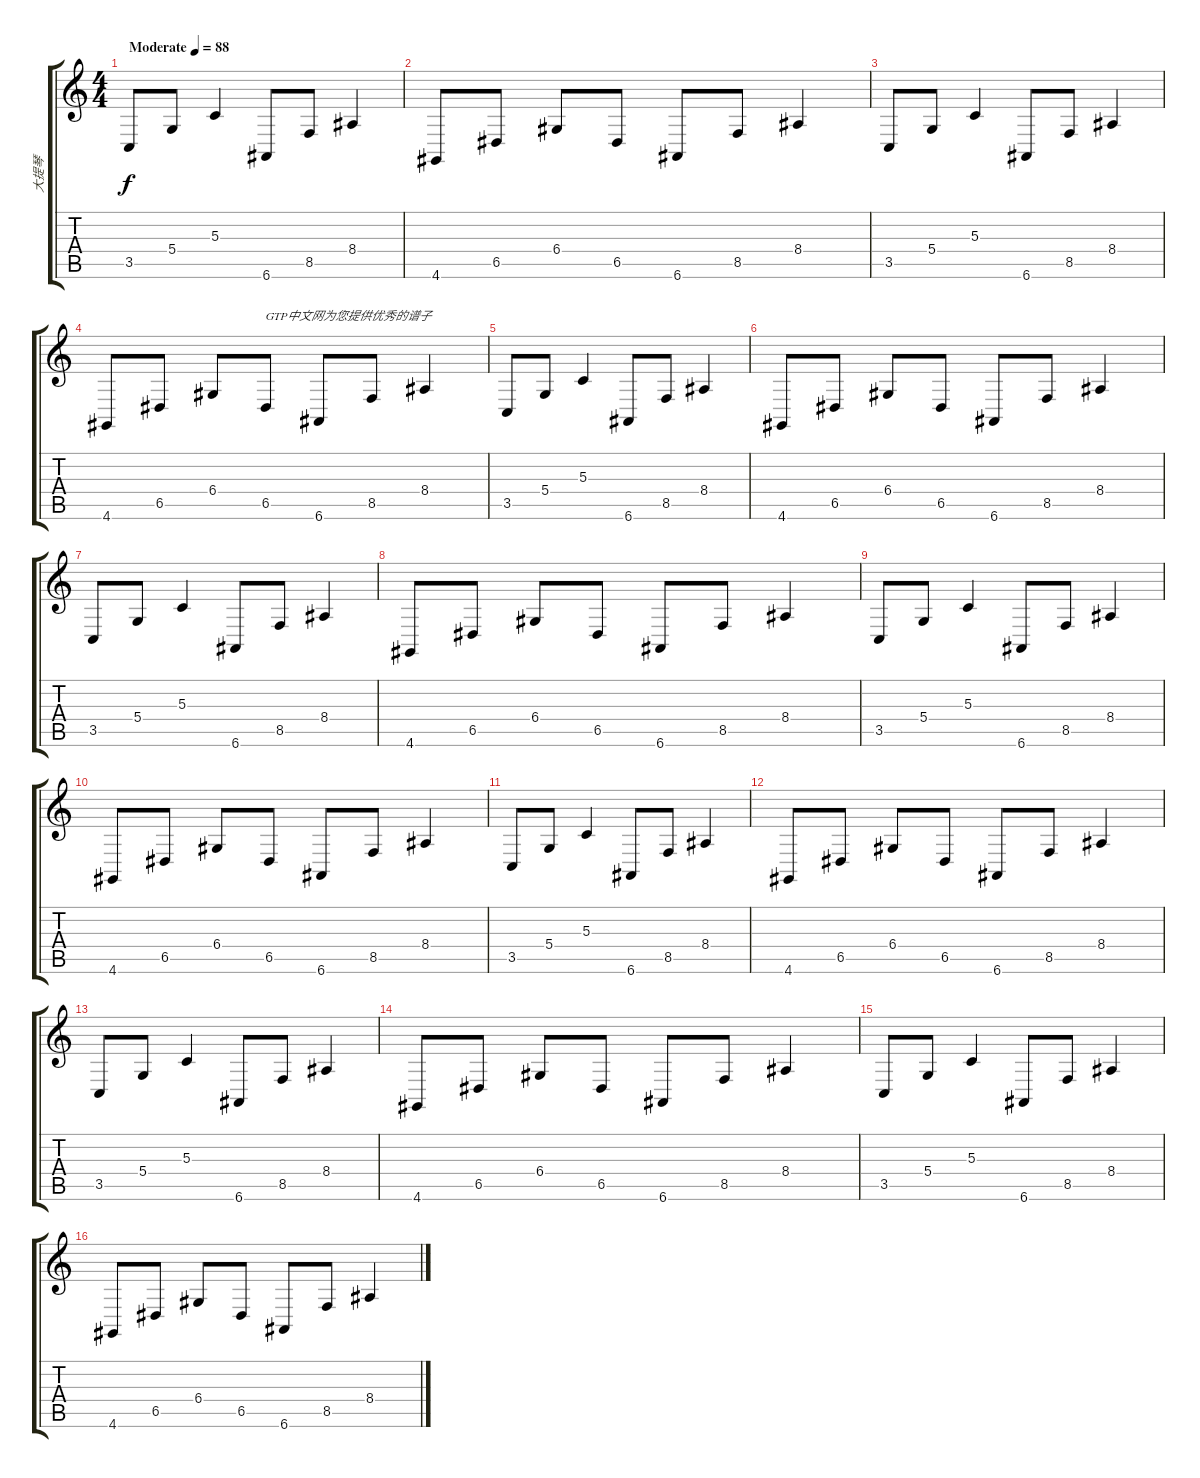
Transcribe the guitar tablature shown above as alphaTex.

\track ("大提琴" "大提琴") {instrument cello}
\staff {score tabs}
\tuning (E4 B3 G3 D3 A2 E2) {hide}
\ts (4 4)
\tempo (88 "Moderate")
\clef g2
\ks c
3.5.8{dy f instrument cello} 5.4.8 5.3.4 6.6.8 8.5.8 8.4.4 |
4.6.8 6.5.8 6.4.8 6.5.8 6.6.8 8.5.8 8.4.4 |
3.5.8 5.4.8 5.3.4 6.6.8 8.5.8 8.4.4 |
4.6.8 6.5.8 6.4.8 6.5.8{txt "GTP中文网为您提供优秀的谱子"} 6.6.8 8.5.8 8.4.4 |
3.5.8 5.4.8 5.3.4 6.6.8 8.5.8 8.4.4 |
4.6.8 6.5.8 6.4.8 6.5.8 6.6.8 8.5.8 8.4.4 |
3.5.8 5.4.8 5.3.4 6.6.8 8.5.8 8.4.4 |
4.6.8 6.5.8 6.4.8 6.5.8 6.6.8 8.5.8 8.4.4 |
3.5.8 5.4.8 5.3.4 6.6.8 8.5.8 8.4.4 |
4.6.8 6.5.8 6.4.8 6.5.8 6.6.8 8.5.8 8.4.4 |
3.5.8 5.4.8 5.3.4 6.6.8 8.5.8 8.4.4 |
4.6.8 6.5.8 6.4.8 6.5.8 6.6.8 8.5.8 8.4.4 |
3.5.8 5.4.8 5.3.4 6.6.8 8.5.8 8.4.4 |
4.6.8 6.5.8 6.4.8 6.5.8 6.6.8 8.5.8 8.4.4 |
3.5.8 5.4.8 5.3.4 6.6.8 8.5.8 8.4.4 |
4.6.8 6.5.8 6.4.8 6.5.8 6.6.8 8.5.8 8.4.4
